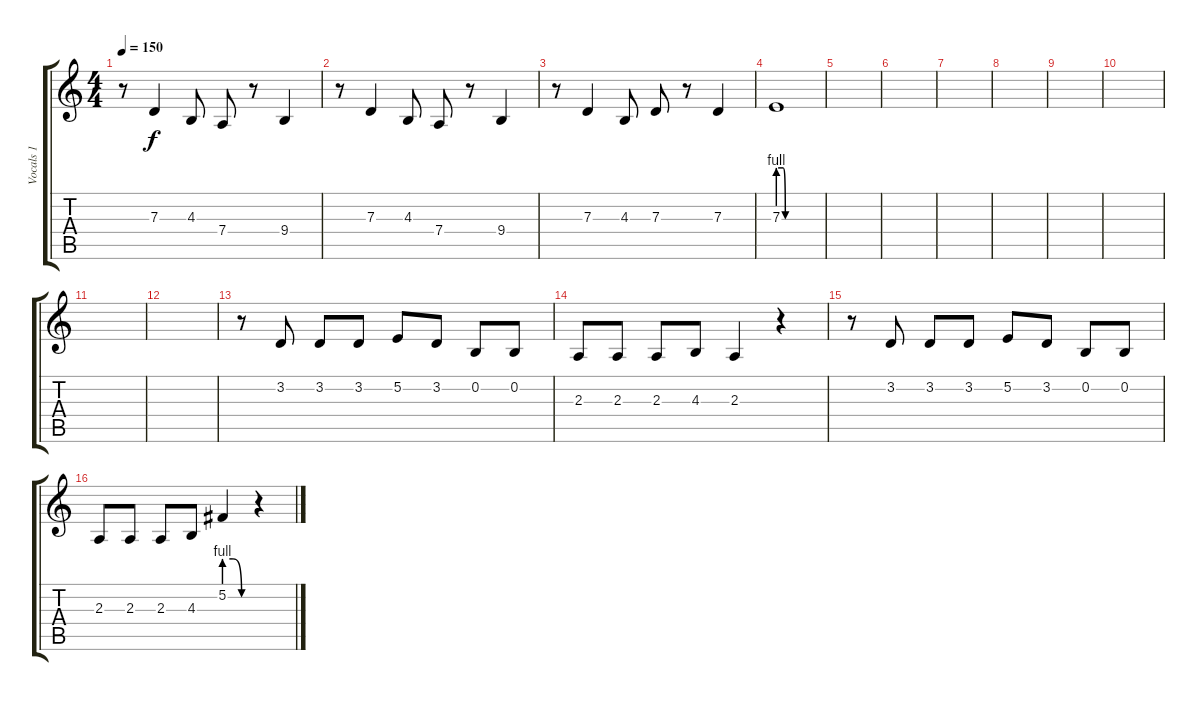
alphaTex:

\track ("Vocals 1" "Vocals 1") {instrument lead2sawtooth}
\staff {score tabs}
\tuning (E4 B3 G3 D3 A2 E2) {hide}
\ts (4 4)
\tempo 150
\clef g2
\ks c
r.8{dy f} 7.3.4 4.3.8 7.4.8 r.8 9.4.4 |
r.8 7.3.4 4.3.8 7.4.8 r.8 9.4.4 |
r.8 7.3.4 4.3.8 7.3.8 r.8 7.3.4 |
7.3{be (custom 0 4 7 4 10 0 40 0 60 0)}.1 |
|
|
|
|
|
|
|
|
r.8 3.2.8 3.2.8 3.2.8 5.2.8 3.2.8 0.2.8 0.2.8 |
2.3.8 2.3.8 2.3.8 4.3.8 2.3.4 r.4 |
r.8 3.2.8 3.2.8 3.2.8 5.2.8 3.2.8 0.2.8 0.2.8 |
2.3.8 2.3.8 2.3.8 4.3.8 5.2{be (custom 0 4 20 4 40 0 60 0)}.4 r.4
